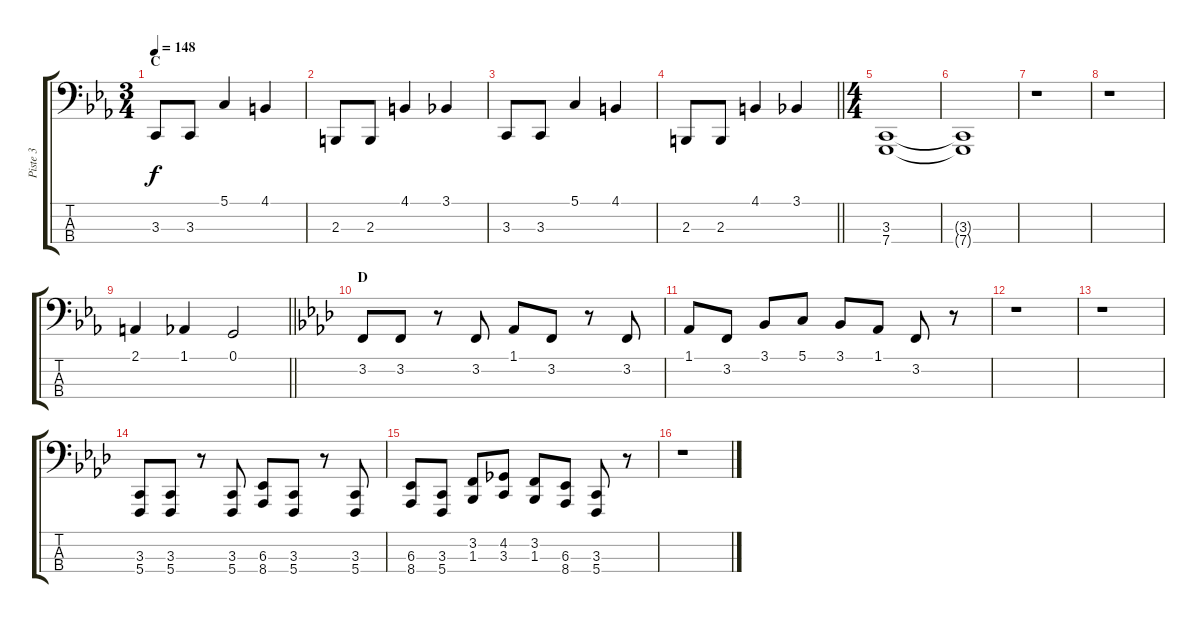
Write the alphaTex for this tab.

\track ("Piste 3" "Piste 3") {instrument stringensemble1}
\staff {score tabs}
\tuning (G2 D2 A1 C1) {hide}
\ts (3 4)
\section ("" "C")
\tempo 148
\clef f4
\ks eb
3.3.8{dy f} 3.3.8 5.1.4 4.1.4 |
2.3.8 2.3.8 4.1.4 3.1.4 |
3.3.8 3.3.8 5.1.4 4.1.4 |
\barLineRight lightlight
2.3.8 2.3.8 4.1.4 3.1.4 |
\ts (4 4)
(3.3 7.4).1 |
(3.3{t} 7.4{t}).1 |
r.1 |
r.1 |
\barLineRight lightlight
2.1.4 1.1.4 0.1.2 |
\section ("" "D")
\ks ab
3.2.8 3.2.8 r.8 3.2.8 1.1.8 3.2.8 r.8 3.2.8 |
1.1.8 3.2.8 3.1.8 5.1.8 3.1.8 1.1.8 3.2.8 r.8 |
r.1 |
r.1 |
(3.3 5.4).8 (3.3 5.4).8 r.8 (3.3 5.4).8 (6.3 8.4).8 (3.3 5.4).8 r.8 (3.3 5.4).8 |
(6.3 8.4).8 (3.3 5.4).8 (3.2 1.3).8 (4.2 3.3).8 (3.2 1.3).8 (6.3 8.4).8 (3.3 5.4).8 r.8 |
r.1
